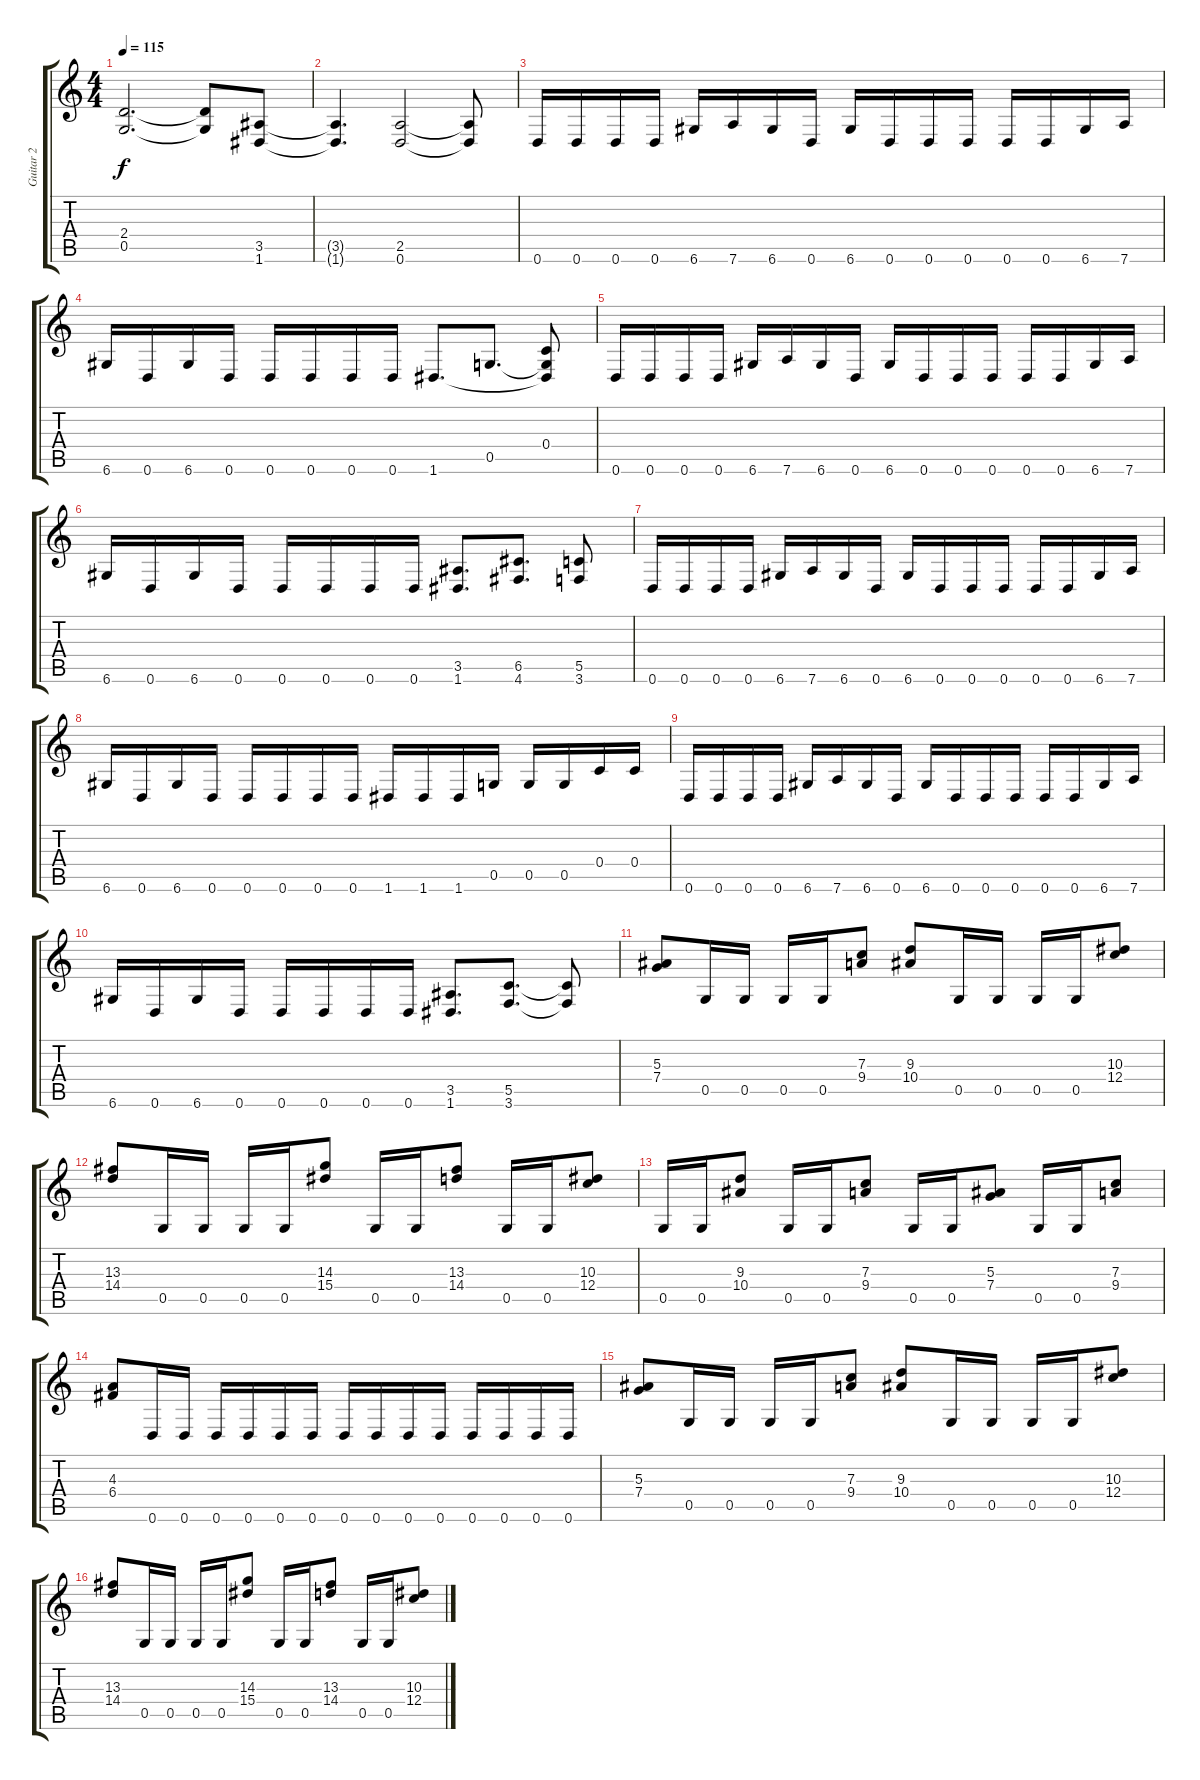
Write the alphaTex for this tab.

\track ("Guitar 2" "Guitar 2") {instrument distortionguitar}
\staff {score tabs}
\tuning (D4 A3 F3 C3 G2 D2) {hide}
\ts (4 4)
\tempo 115
\clef g2
\ks c
(2.4{t} 0.5{t}).2{d dy f} (2.4{t} 0.5{t}).8 (3.5 1.6).8 |
(3.5{t} 1.6{t}).4{d} (2.5 0.6).2 (2.5{t} 0.6{t}).8 |
0.6.16 0.6.16 0.6.16 0.6.16 6.6.16 7.6.16 6.6.16 0.6.16 6.6.16 0.6.16 0.6.16 0.6.16 0.6.16 0.6.16 6.6.16 7.6.16 |
6.6.16 0.6.16 6.6.16 0.6.16 0.6.16 0.6.16 0.6.16 0.6.16 1.6.8{d} 0.5.8{d} (0.4 0.5{t} 1.6{t}).8 |
0.6.16 0.6.16 0.6.16 0.6.16 6.6.16 7.6.16 6.6.16 0.6.16 6.6.16 0.6.16 0.6.16 0.6.16 0.6.16 0.6.16 6.6.16 7.6.16 |
6.6.16 0.6.16 6.6.16 0.6.16 0.6.16 0.6.16 0.6.16 0.6.16 (3.5 1.6).8{d} (6.5 4.6).8{d} (5.5 3.6).8 |
0.6.16 0.6.16 0.6.16 0.6.16 6.6.16 7.6.16 6.6.16 0.6.16 6.6.16 0.6.16 0.6.16 0.6.16 0.6.16 0.6.16 6.6.16 7.6.16 |
6.6.16 0.6.16 6.6.16 0.6.16 0.6.16 0.6.16 0.6.16 0.6.16 1.6.16 1.6.16 1.6.16 0.5.16 0.5.16 0.5.16 0.4.16 0.4.16 |
0.6.16 0.6.16 0.6.16 0.6.16 6.6.16 7.6.16 6.6.16 0.6.16 6.6.16 0.6.16 0.6.16 0.6.16 0.6.16 0.6.16 6.6.16 7.6.16 |
6.6.16 0.6.16 6.6.16 0.6.16 0.6.16 0.6.16 0.6.16 0.6.16 (3.5 1.6).8{d} (5.5 3.6).8{d} (5.5{t} 3.6{t}).8 |
(5.3 7.4).8 0.5.16 0.5.16 0.5.16 0.5.16 (7.3 9.4).8 (9.3 10.4).8 0.5.16 0.5.16 0.5.16 0.5.16 (10.3 12.4).8 |
(13.3 14.4).8 0.5.16 0.5.16 0.5.16 0.5.16 (14.3 15.4).8 0.5.16 0.5.16 (13.3 14.4).8 0.5.16 0.5.16 (10.3 12.4).8 |
0.5.16 0.5.16 (9.3 10.4).8 0.5.16 0.5.16 (7.3 9.4).8 0.5.16 0.5.16 (5.3 7.4).8 0.5.16 0.5.16 (7.3 9.4).8 |
(4.3 6.4).8 0.6.16 0.6.16 0.6.16 0.6.16 0.6.16 0.6.16 0.6.16 0.6.16 0.6.16 0.6.16 0.6.16 0.6.16 0.6.16 0.6.16 |
(5.3 7.4).8 0.5.16 0.5.16 0.5.16 0.5.16 (7.3 9.4).8 (9.3 10.4).8 0.5.16 0.5.16 0.5.16 0.5.16 (10.3 12.4).8 |
(13.3 14.4).8 0.5.16 0.5.16 0.5.16 0.5.16 (14.3 15.4).8 0.5.16 0.5.16 (13.3 14.4).8 0.5.16 0.5.16 (10.3 12.4).8
